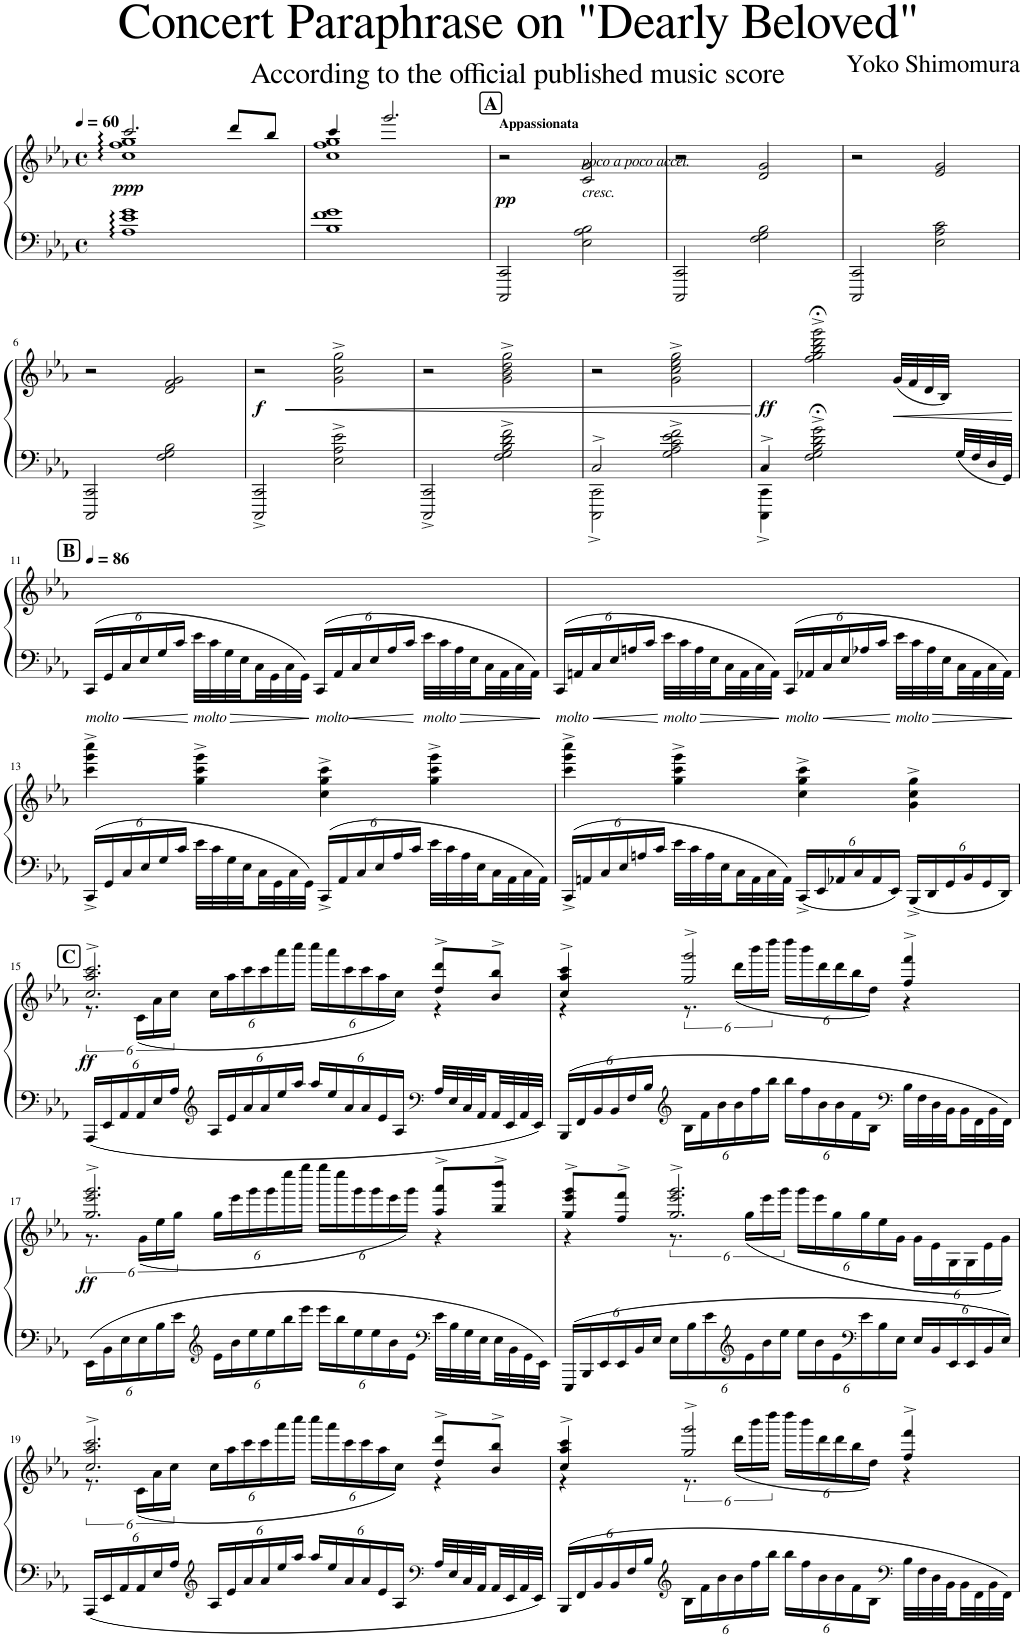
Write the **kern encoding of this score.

**kern	**kern	**dynam
*part1	*part1	*part1
*staff2	*staff1	*staff1/2
*I"Piano	*	*
*I'Pno.	*	*
*clefF4	*clefG2	*
*k[b-e-a-]	*k[b-e-a-]	*
*M4/4	*M4/4	*
*met(c)	*met(c)	*
*MM60	*MM60	*
=1	=1	=1
*	*^	*
!	!	!	!LO:DY:b
1A- 1e- 1g	2.ccc/	1cc 1ff 1gg 1ccc!	ppp
.	8ddd/L	.	.
.	8bb-/J	.	.
=2	=2	=2	=2
1B- 1f 1g	4ccc/	1cc 1ff 1gg	.
.	2.ggg/	.	.
*	*v	*v	*
!!LO:REH:place=s1:a:B:cj:fs=14:t=A
=3	=3	=3
!	!LO:TX:a:B:t=Appassionata	!
!	!	!LO:DY:b
2CCC/ 2CC/	2r	pp
!	!LO:TX:b:i:t=poco a poco accel.	!
!	!LO:TX:b:i:t=cresc.	!
2E-\ 2A-\ 2B-\	2c/ 2g/	.
=4	=4	=4
2CCC/ 2CC/	2r	.
2F\ 2G\ 2B-\	2d/ 2g/	.
=5	=5	=5
2CCC/ 2CC/	2r	.
2E-\ 2A-\ 2c\	2e-/ 2g/	.
!!LO:LB:g=z
=6	=6	=6
2CCC/ 2CC/	2r	.
2F\ 2G\ 2B-\	2d/ 2f/ 2g/	.
=7	=7	=7
!	!	!LO:HP:b
!	!	!LO:DY:n=1:b
2CCC/^ 2CC/^	2r	< f
2E-\^ 2A-\^ 2e-\^	2g\^ 2cc\^ 2gg\^	.
=8	=8	=8
2CCC/^ 2CC/^	2r	.
2F\^ 2G\^ 2B-\^ 2d\^ 2f\^	2g\^ 2b-\^ 2dd\^ 2gg\^	.
=9	=9	=9
*^	*	*
2CCC\^ 2CC\^	2C^/	2r	.
2G\^ 2A-\^ 2c\^ 2e-\^ 2f\^	2ryy	2g\^ 2cc\^ 2ee-\^ 2gg\^	.
*v	*v	*	*
.	.	[
=10	=10	=10
*^	*	*
!	!	!	!LO:DY:b
4CCC\^ 4CC\^	4C^/	4ryy	ff
2F\;<^ 2G\;<^ 2B-\;<^ 2d\;<^ 2g\;<^	4ryy	2ff\;<^ 2gg\;<^ 2bb-\;<^ 2ddd\;<^ 2ggg\;<^	.
.	2ryy	.	.
!	!	!	!LO:HP:b
8ryy	.	(32g/LLL	<
.	.	32f/	.
.	.	32d/	.
.	.	32B-/JJJ)	.
32G/LLL	.	8ryy	.
32F/	.	.	.
32D/	.	.	.
32GG/JJJ	.	.	.
*v	*v	*	*
.	.	[
!!LO:LB:g=z
=11	=11	=11
!!LO:REH:place=s1:a:B:cj:fs=14:t=B
*Xbrackettup	*	*
*	*MM86	*
!LO:TX:b:i:t=molto	!	!
24CC/LL	1ryy	.
24GG/	.	.
24C/	.	.
24E-/	.	.
24G/	.	.
24c/JJ	.	.
!LO:TX:b:i:t=molto	!	!
32e-\LLL	.	.
32c\	.	.
32G\	.	.
32E-\	.	.
32C\	.	.
32GG\	.	.
32C\	.	.
32GG\JJJ	.	.
!LO:TX:b:i:t=molto	!	!
24CC/LL	.	.
24AA-/	.	.
24C/	.	.
24E-/	.	.
24A-/	.	.
24c/JJ	.	.
!LO:TX:b:i:t=molto	!	!
32e-\LLL	.	.
32c\	.	.
32A-\	.	.
32E-\	.	.
32C\	.	.
32AA-\	.	.
32C\	.	.
32AA-\JJJ	.	.
=12	=12	=12
!LO:TX:b:i:t=molto	!	!
24CC/LL	1ryy	.
24AAn/	.	.
24C/	.	.
24E-/	.	.
24An/	.	.
24c/JJ	.	.
!LO:TX:b:i:t=molto	!	!
32e-\LLL	.	.
32c\	.	.
32A\	.	.
32E-\	.	.
32C\	.	.
32AA\	.	.
32C\	.	.
32AA\JJJ	.	.
!LO:TX:b:i:t=molto	!	!
24CC/LL	.	.
24AA-X/	.	.
24C/	.	.
24E-/	.	.
24A-X/	.	.
24c/JJ	.	.
!LO:TX:b:i:t=molto	!	!
32e-\LLL	.	.
32c\	.	.
32A-\	.	.
32E-\	.	.
32C\	.	.
32AA-\	.	.
32C\	.	.
32AA-\JJJ	.	.
!!LO:LB:g=z
=13	=13	=13
24CC^/LL	4ccc\^ 4ggg\^ 4cccc\^	.
24GG/	.	.
24C/	.	.
24E-/	.	.
24G/	.	.
24c/JJ	.	.
32e-\LLL	4gg\^ 4ccc\^ 4ggg\^	.
32c\	.	.
32G\	.	.
32E-\	.	.
32C\	.	.
32GG\	.	.
32C\	.	.
32GG\JJJ	.	.
24CC^/LL	4cc\^ 4gg\^ 4ccc\^	.
24AA-/	.	.
24C/	.	.
24E-/	.	.
24A-/	.	.
24c/JJ	.	.
32e-\LLL	4gg\^ 4ccc\^ 4ggg\^	.
32c\	.	.
32A-\	.	.
32E-\	.	.
32C\	.	.
32AA-\	.	.
32C\	.	.
32AA-\JJJ	.	.
=14	=14	=14
24CC^/LL	4ccc\^ 4ggg\^ 4cccc\^	.
24AAn/	.	.
24C/	.	.
24E-/	.	.
24An/	.	.
24c/JJ	.	.
32e-\LLL	4gg\^ 4ccc\^ 4ggg\^	.
32c\	.	.
32A\	.	.
32E-\	.	.
32C\	.	.
32AA\	.	.
32C\	.	.
32AA\JJJ	.	.
24CC^/LL	4cc\^ 4gg\^ 4ccc\^	.
24EE-/	.	.
24AA-X/	.	.
24C/	.	.
24AA-/	.	.
24EE-/JJ	.	.
24BBB-^/LL	4g\^ 4cc\^ 4gg\^	.
24DD/	.	.
24GG/	.	.
24BB-/	.	.
24GG/	.	.
24DD/JJ	.	.
!!LO:LB:g=z
!!LO:REH:place=s1:a:B:cj:fs=14:t=C
=15	=15	=15
*	*^	*
!	!	!	!LO:DY:b
24AAA-/LL	2.cc/^ 2.aa-/^ 2.ccc/^	12.r	ff
24EE-/	.	.	.
24AA-/	.	.	.
24AA-/	.	(24c\LL	.
24E-/	.	24a-\	.
24A-/JJ	.	24cc\JJ	.
*clefG2	*	*	*
*	*	*Xbrackettup	*
24A-/LL	.	24cc\LL	.
24e-/	.	24aa-\	.
24a-/	.	24ccc\	.
24a-/	.	24ccc\	.
24ee-/	.	24aaa-\	.
24aa-/JJ	.	24cccc\JJ	.
24aa-/LL	.	24cccc\LL	.
24ee-/	.	24aaa-\	.
24a-/	.	24ccc\	.
24a-/	.	24ccc\	.
24e-/	.	24aa-\	.
24A-/JJ	.	24cc\JJ)	.
*clefF4	*	*	*
32A-/LLL	8dd/^ 8ddd/^L	4r	.
32E-/	.	.	.
32C/	.	.	.
32AA-/	.	.	.
32AA-/	8b-/^ 8bb-/^J	.	.
32EE-/	.	.	.
32AA-/	.	.	.
32EE-/JJJ	.	.	.
=16	=16	=16	=16
24BBB-/LL	4cc/^ 4aa-/^ 4ccc/^	4r	.
24FF/	.	.	.
24BB-/	.	.	.
24BB-/	.	.	.
24F/	.	.	.
24B-/JJ	.	.	.
*clefG2	*	*	*
*	*	*brackettup	*
24B-\LL	2gg/^ 2ggg/^	12.r	.
24f\	.	.	.
24b-\	.	.	.
24b-\	.	(24ddd\LL	.
24ff\	.	24bbb-\	.
24bb-\JJ	.	24dddd\JJ	.
*	*	*Xbrackettup	*
24bb-\LL	.	24dddd\LL	.
24ff\	.	24bbb-\	.
24b-\	.	24ddd\	.
24b-\	.	24ddd\	.
24f\	.	24bb-\	.
24B-\JJ	.	24dd\JJ)	.
*clefF4	*	*	*
32B-\LLL	4ff/^ 4fff/^	4r	.
32F\	.	.	.
32D\	.	.	.
32BB-\	.	.	.
32BB-\	.	.	.
32FF\	.	.	.
32BB-\	.	.	.
32FF\JJJ	.	.	.
!!LO:LB:g=z	!!
=17	=17	=17	=17
*	*	*brackettup	*
!	!	!	!LO:DY:b
24EE-\LL	2.gg/^ 2.eee-/^ 2.ggg/^	12.r	ff
24BB-\	.	.	.
24E-\	.	.	.
24E-\	.	(24g\LL	.
24B-\	.	24ee-\	.
24e-\JJ	.	24gg\JJ	.
*clefG2	*	*	*
*	*	*Xbrackettup	*
24e-\LL	.	24gg\LL	.
24b-\	.	24eee-\	.
24ee-\	.	24ggg\	.
24ee-\	.	24ggg\	.
24bb-\	.	24eeee-\	.
24eee-\JJ	.	24gggg\JJ	.
24eee-\LL	.	24gggg\LL	.
24bb-\	.	24eeee-\	.
24ee-\	.	24ggg\	.
24ee-\	.	24ggg\	.
24b-\	.	24eee-\	.
24e-\JJ	.	24ggg\JJ)	.
*clefF4	*	*	*
32e-\LLL	8aa-/^ 8aaa-/^L	4r	.
32B-\	.	.	.
32G\	.	.	.
32E-\	.	.	.
32E-\	8bb-/^ 8bbb-/^J	.	.
32BB-\	.	.	.
32GG\	.	.	.
32EE-\JJJ	.	.	.
=18	=18	=18	=18
24EEE-/LL	8gg/^ 8eee-/^ 8ggg/^L	4r	.
24BBB-/	.	.	.
24EE-/	.	.	.
24EE-/	8ff/^ 8fff/^J	.	.
24BB-/	.	.	.
24E-/JJ	.	.	.
*	*	*brackettup	*
24E-\LL	2.gg/^ 2.eee-/^ 2.ggg/^	12.r	.
24B-\	.	.	.
24e-\	.	.	.
*clefG2	*	*	*
24e-\	.	(24gg\LL	.
24b-\	.	24eee-\	.
24ee-\JJ	.	24ggg\JJ	.
*	*	*Xbrackettup	*
24ee-\LL	.	24ggg\LL	.
24b-\	.	24eee-\	.
24e-\	.	24gg\	.
*clefF4	*	*	*
24e-\	.	24gg\	.
24B-\	.	24ee-\	.
24E-\JJ	.	24g\JJ	.
24E-/LL	.	24g\LL	.
24BB-/	.	24e-\	.
24EE-/	.	24G\	.
24EE-/	.	24G\	.
24BB-/	.	24e-\	.
24E-/JJ	.	24g\JJ)	.
!!LO:LB:g=z	!!
=19	=19	=19	=19
*	*	*brackettup	*
24AAA-/LL	2.cc/^ 2.aa-/^ 2.ccc/^	12.r	.
24EE-/	.	.	.
24AA-/	.	.	.
24AA-/	.	(24c\LL	.
24E-/	.	24a-\	.
24A-/JJ	.	24cc\JJ	.
*clefG2	*	*	*
*	*	*Xbrackettup	*
24A-/LL	.	24cc\LL	.
24e-/	.	24aa-\	.
24a-/	.	24ccc\	.
24a-/	.	24ccc\	.
24ee-/	.	24aaa-\	.
24aa-/JJ	.	24cccc\JJ	.
24aa-/LL	.	24cccc\LL	.
24ee-/	.	24aaa-\	.
24a-/	.	24ccc\	.
24a-/	.	24ccc\	.
24e-/	.	24aa-\	.
24A-/JJ	.	24cc\JJ)	.
*clefF4	*	*	*
32A-/LLL	8dd/^ 8ddd/^L	4r	.
32E-/	.	.	.
32C/	.	.	.
32AA-/	.	.	.
32AA-/	8b-/^ 8bb-/^J	.	.
32EE-/	.	.	.
32AA-/	.	.	.
32EE-/JJJ	.	.	.
=20	=20	=20	=20
24BBB-/LL	4cc/^ 4aa-/^ 4ccc/^	4r	.
24FF/	.	.	.
24BB-/	.	.	.
24BB-/	.	.	.
24F/	.	.	.
24B-/JJ	.	.	.
*clefG2	*	*	*
*	*	*brackettup	*
24B-\LL	2gg/^ 2ggg/^	12.r	.
24f\	.	.	.
24b-\	.	.	.
24b-\	.	(24ddd\LL	.
24ff\	.	24bbb-\	.
24bb-\JJ	.	24dddd\JJ	.
*	*	*Xbrackettup	*
24bb-\LL	.	24dddd\LL	.
24ff\	.	24bbb-\	.
24b-\	.	24ddd\	.
24b-\	.	24ddd\	.
24f\	.	24bb-\	.
24B-\JJ	.	24dd\JJ)	.
*clefF4	*	*	*
32B-\LLL	4ff/^ 4fff/^	4r	.
32F\	.	.	.
32D\	.	.	.
32BB-\	.	.	.
32BB-\	.	.	.
32FF\	.	.	.
32BB-\	.	.	.
32FF\JJJ	.	.	.
*	*v	*v	*
=	=	=
*-	*-	*-
